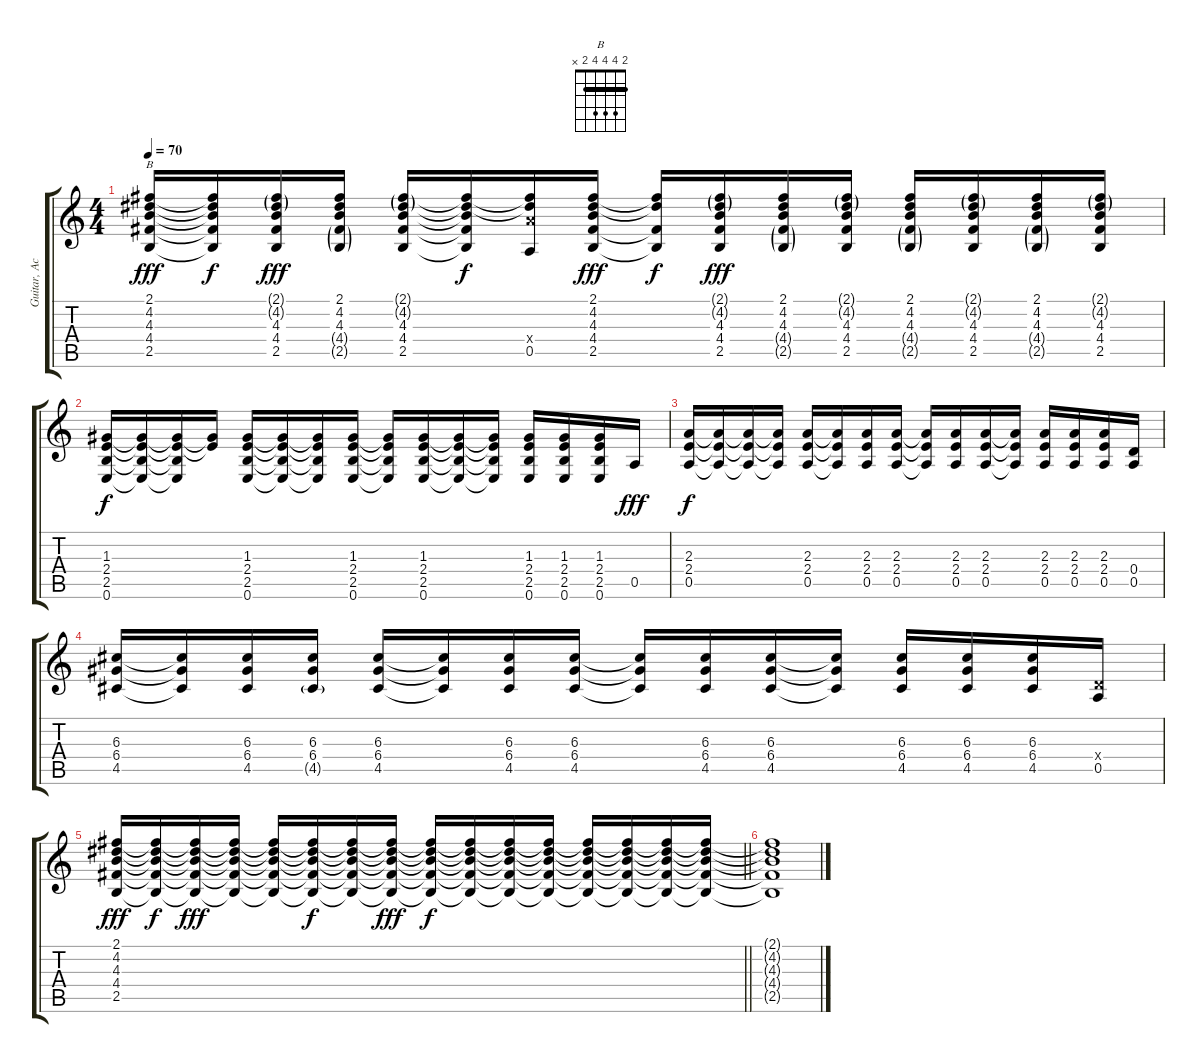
\track ("Guitar, Acoustic" "Guitar, Ac") {instrument acousticguitarsteel}
\staff {score tabs}
\tuning (E4 B3 G3 D3 A2 E2) {hide}
\chord ("B" 2 4 4 4 2 x) {barre 2}
\ts (4 4)
\tempo 70
\clef g2
\ks c
(2.1 4.2 4.3 4.4 2.5).16{ch "B" dy fff} (2.1{t} 4.2{t} 4.3{t} 4.4{t} 2.5{t}).16{dy f} (2.1{g} 4.2{g} 4.3 4.4 2.5).16{dy fff} (2.1 4.2 4.3 4.4{g} 2.5{g}).16 (2.1{g} 4.2{g} 4.3 4.4 2.5).16 (2.1{t} 4.2{t} 4.3{t} 4.4{t} 2.5{t}).16{dy f} (2.1{t} 4.2{t} 7.4{x} 0.5).16 (2.1 4.2 4.3 4.4 2.5).16{dy fff} (2.1{t} 4.2{t} 4.4{t} 2.5{t}).16{dy f} (2.1{g} 4.2{g} 4.3 4.4 2.5).16{dy fff} (2.1 4.2 4.3 4.4{g} 2.5{g}).16 (2.1{g} 4.2{g} 4.3 4.4 2.5).16 (2.1 4.2 4.3 4.4{g} 2.5{g}).16 (2.1{g} 4.2{g} 4.3 4.4 2.5).16 (2.1 4.2 4.3 4.4{g} 2.5{g}).16 (2.1{g} 4.2{g} 4.3 4.4 2.5).16 |
(1.3 2.4 2.5 0.6).16{dy f} (1.3{t} 2.4{t} 2.5{t} 0.6{t}).16 (1.3{t} 2.4{t} 2.5{t} 0.6{t}).16 (1.3{t} 2.4{t}).16 (1.3 2.4 2.5 0.6).16 (1.3{t} 2.4{t} 2.5{t} 0.6{t}).16 (1.3{t} 2.4{t} 2.5{t} 0.6{t}).16 (1.3 2.4 2.5 0.6).16 (1.3{t} 2.4{t} 2.5{t} 0.6{t}).16 (1.3 2.4 2.5 0.6).16 (1.3{t} 2.4{t} 2.5{t} 0.6{t}).16 (1.3{t} 2.4{t} 2.5{t} 0.6{t}).16 (1.3 2.4 2.5 0.6).16 (1.3 2.4 2.5 0.6).16 (1.3 2.4 2.5 0.6).16 0.5.16{dy fff} |
(2.3 2.4 0.5).16{dy f} (2.3{t} 2.4{t} 0.5{t}).16 (2.3{t} 2.4{t} 0.5{t}).16 (2.3{t} 2.4{t} 0.5{t}).16 (2.3 2.4 0.5).16 (2.3{t} 2.4{t} 0.5{t}).16 (2.3 2.4 0.5).16 (2.3 2.4 0.5).16 (2.3{t} 2.4{t} 0.5{t}).16 (2.3 2.4 0.5).16 (2.3 2.4 0.5).16 (2.3{t} 2.4{t} 0.5{t}).16 (2.3 2.4 0.5).16 (2.3 2.4 0.5).16 (2.3 2.4 0.5).16 (0.4 0.5).16 |
(6.3 6.4 4.5).16 (6.3{t} 6.4{t} 4.5{t}).16 (6.3 6.4 4.5).16 (6.3 6.4 4.5{g}).16 (6.3 6.4 4.5).16 (6.3{t} 6.4{t} 4.5{t}).16 (6.3 6.4 4.5).16 (6.3 6.4 4.5).16 (6.3{t} 6.4{t} 4.5{t}).16 (6.3 6.4 4.5).16 (6.3 6.4 4.5).16 (6.3{t} 6.4{t} 4.5{t}).16 (6.3 6.4 4.5).16 (6.3 6.4 4.5).16 (6.3 6.4 4.5).16 (0.4{x} 0.5).16 |
\barLineRight lightlight
(2.1 4.2 4.3 4.4 2.5).16{dy fff} (2.1{t} 4.2{t} 4.3{t} 4.4{t} 2.5{t}).16{dy f} (2.1{t} 4.2{t} 4.3{t} 4.4{t} 2.5{t}).16{dy fff} (2.1{t} 4.2{t} 4.3{t} 4.4{t} 2.5{t}).16 (2.1{t} 4.2{t} 4.3{t} 4.4{t} 2.5{t}).16 (2.1{t} 4.2{t} 4.3{t} 4.4{t} 2.5{t}).16{dy f} (2.1{t} 4.2{t} 4.3{t} 4.4{t} 2.5{t}).16 (2.1{t} 4.2{t} 4.3{t} 4.4{t} 2.5{t}).16{dy fff} (2.1{t} 4.2{t} 4.3{t} 4.4{t} 2.5{t}).16{dy f} (2.1{t} 4.2{t} 4.3{t} 4.4{t} 2.5{t}).16 (2.1{t} 4.2{t} 4.3{t} 4.4{t} 2.5{t}).16 (2.1{t} 4.2{t} 4.3{t} 4.4{t} 2.5{t}).16 (2.1{t} 4.2{t} 4.3{t} 4.4{t} 2.5{t}).16 (2.1{t} 4.2{t} 4.3{t} 4.4{t} 2.5{t}).16 (2.1{t} 4.2{t} 4.3{t} 4.4{t} 2.5{t}).16 (2.1{t} 4.2{t} 4.3{t} 4.4{t} 2.5{t}).16 |
(2.1{t} 4.2{t} 4.3{t} 4.4{t} 2.5{t}).1
